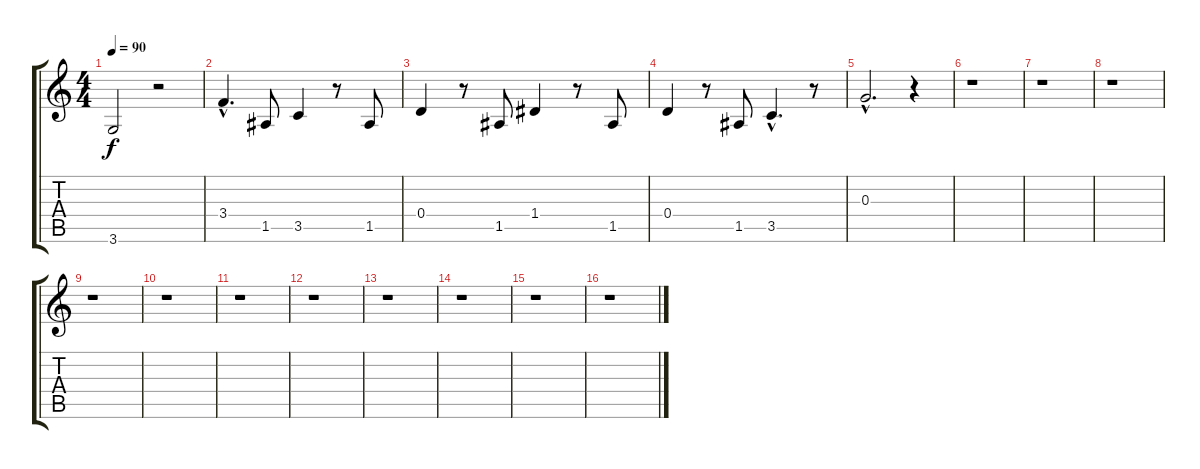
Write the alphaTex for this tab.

\track "" {instrument electricguitarjazz}
\staff {score tabs}
\tuning (E4 B3 G3 D3 A2 E2) {hide}
\ts (4 4)
\tempo 90
\clef g2
\ks c
3.6.2{dy f} r.2 |
3.4{hac}.4{d} 1.5.8 3.5.4 r.8 1.5.8 |
0.4.4 r.8 1.5.8 1.4.4 r.8 1.5.8 |
0.4.4 r.8 1.5.8 3.5{hac}.4{d} r.8 |
0.3{hac}.2{d} r.4 |
r.1 |
r.1 |
r.1 |
r.1 |
r.1 |
r.1 |
r.1 |
r.1 |
r.1 |
r.1 |
r.1
